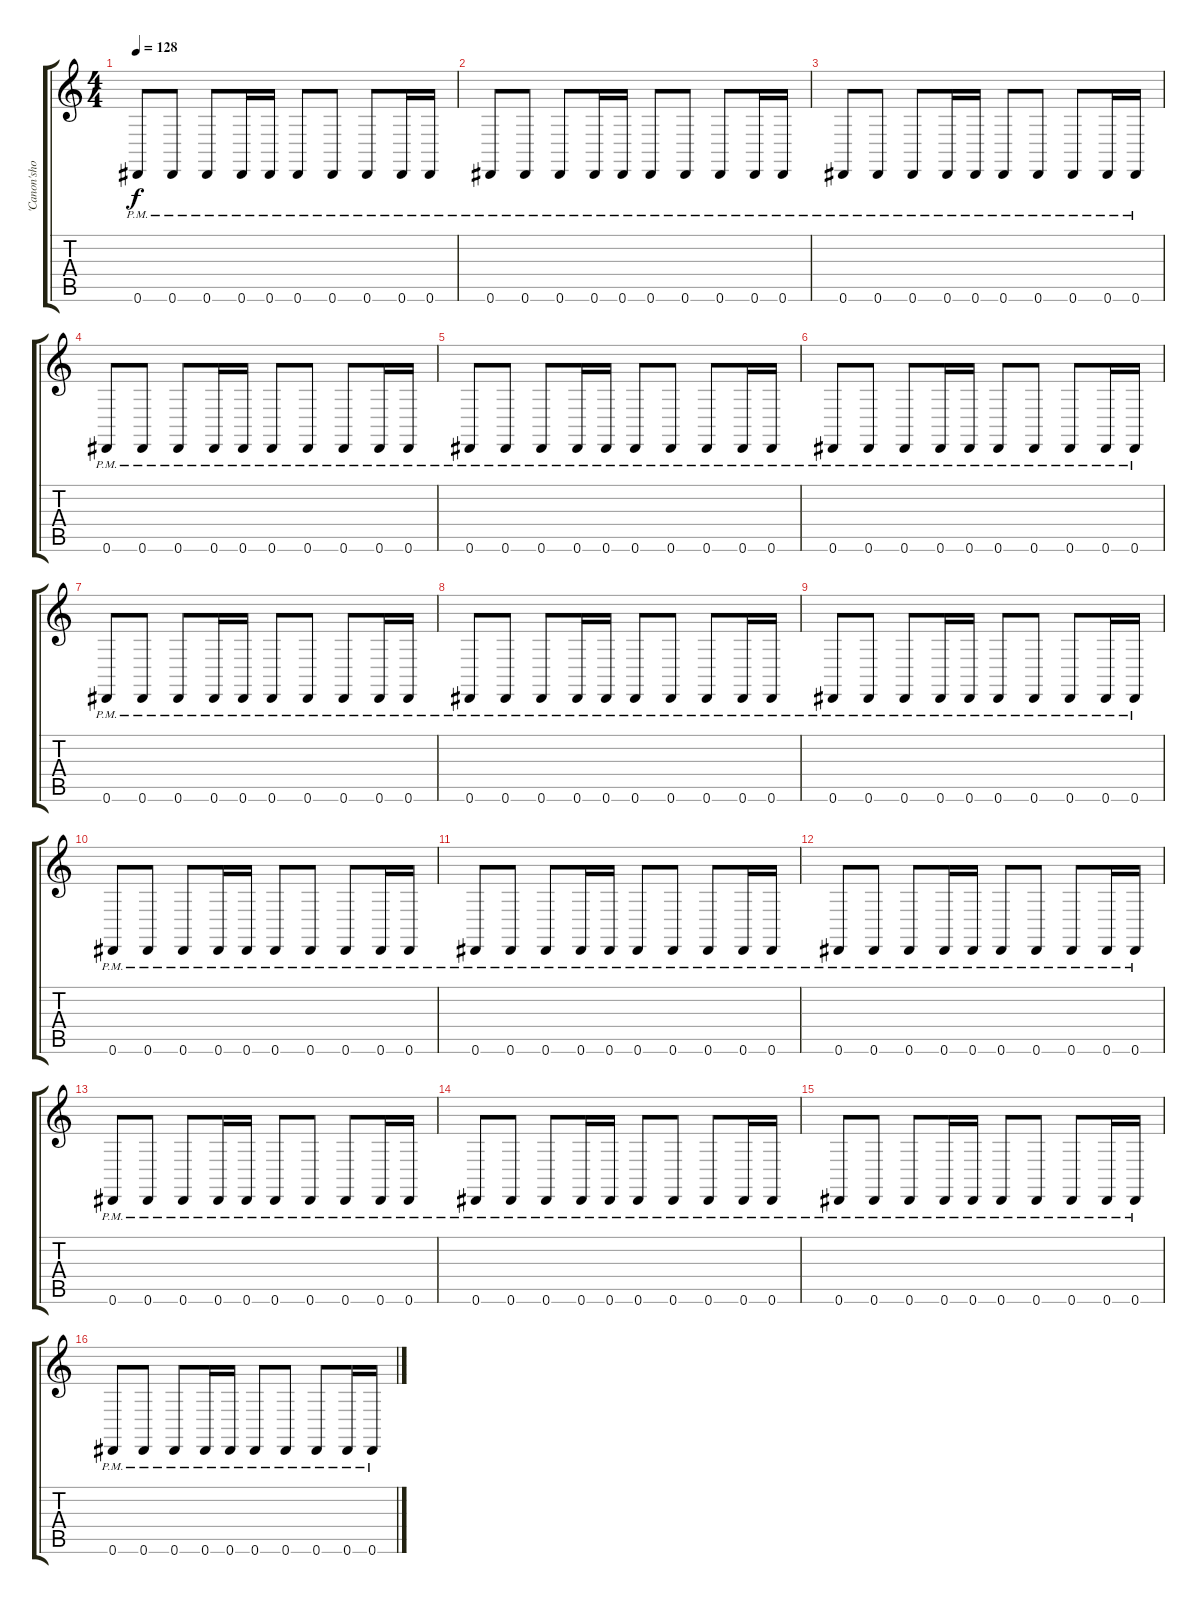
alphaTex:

\track ("'Canon'shot" "'Canon'sho") {instrument gunshot}
\staff {score tabs}
\tuning (Eb4 Bb3 Gb3 Db3 Ab2 Eb2) {hide}
\ts (4 4)
\tempo 128
\clef g2
\ks c
0.6{pm}.8{dy f} 0.6{pm}.8 0.6{pm}.8 0.6{pm}.16 0.6{pm}.16 0.6{pm}.8 0.6{pm}.8 0.6{pm}.8 0.6{pm}.16 0.6{pm}.16 |
0.6{pm}.8 0.6{pm}.8 0.6{pm}.8 0.6{pm}.16 0.6{pm}.16 0.6{pm}.8 0.6{pm}.8 0.6{pm}.8 0.6{pm}.16 0.6{pm}.16 |
0.6{pm}.8 0.6{pm}.8 0.6{pm}.8 0.6{pm}.16 0.6{pm}.16 0.6{pm}.8 0.6{pm}.8 0.6{pm}.8 0.6{pm}.16 0.6{pm}.16 |
0.6{pm}.8 0.6{pm}.8 0.6{pm}.8 0.6{pm}.16 0.6{pm}.16 0.6{pm}.8 0.6{pm}.8 0.6{pm}.8 0.6{pm}.16 0.6{pm}.16 |
0.6{pm}.8 0.6{pm}.8 0.6{pm}.8 0.6{pm}.16 0.6{pm}.16 0.6{pm}.8 0.6{pm}.8 0.6{pm}.8 0.6{pm}.16 0.6{pm}.16 |
0.6{pm}.8 0.6{pm}.8 0.6{pm}.8 0.6{pm}.16 0.6{pm}.16 0.6{pm}.8 0.6{pm}.8 0.6{pm}.8 0.6{pm}.16 0.6{pm}.16 |
0.6{pm}.8 0.6{pm}.8 0.6{pm}.8 0.6{pm}.16 0.6{pm}.16 0.6{pm}.8 0.6{pm}.8 0.6{pm}.8 0.6{pm}.16 0.6{pm}.16 |
0.6{pm}.8 0.6{pm}.8 0.6{pm}.8 0.6{pm}.16 0.6{pm}.16 0.6{pm}.8 0.6{pm}.8 0.6{pm}.8 0.6{pm}.16 0.6{pm}.16 |
0.6{pm}.8 0.6{pm}.8 0.6{pm}.8 0.6{pm}.16 0.6{pm}.16 0.6{pm}.8 0.6{pm}.8 0.6{pm}.8 0.6{pm}.16 0.6{pm}.16 |
\section ("" "")
0.6{pm}.8 0.6{pm}.8 0.6{pm}.8 0.6{pm}.16 0.6{pm}.16 0.6{pm}.8 0.6{pm}.8 0.6{pm}.8 0.6{pm}.16 0.6{pm}.16 |
0.6{pm}.8 0.6{pm}.8 0.6{pm}.8 0.6{pm}.16 0.6{pm}.16 0.6{pm}.8 0.6{pm}.8 0.6{pm}.8 0.6{pm}.16 0.6{pm}.16 |
0.6{pm}.8 0.6{pm}.8 0.6{pm}.8 0.6{pm}.16 0.6{pm}.16 0.6{pm}.8 0.6{pm}.8 0.6{pm}.8 0.6{pm}.16 0.6{pm}.16 |
0.6{pm}.8 0.6{pm}.8 0.6{pm}.8 0.6{pm}.16 0.6{pm}.16 0.6{pm}.8 0.6{pm}.8 0.6{pm}.8 0.6{pm}.16 0.6{pm}.16 |
0.6{pm}.8 0.6{pm}.8 0.6{pm}.8 0.6{pm}.16 0.6{pm}.16 0.6{pm}.8 0.6{pm}.8 0.6{pm}.8 0.6{pm}.16 0.6{pm}.16 |
0.6{pm}.8 0.6{pm}.8 0.6{pm}.8 0.6{pm}.16 0.6{pm}.16 0.6{pm}.8 0.6{pm}.8 0.6{pm}.8 0.6{pm}.16 0.6{pm}.16 |
0.6{pm}.8 0.6{pm}.8 0.6{pm}.8 0.6{pm}.16 0.6{pm}.16 0.6{pm}.8 0.6{pm}.8 0.6{pm}.8 0.6{pm}.16 0.6{pm}.16
